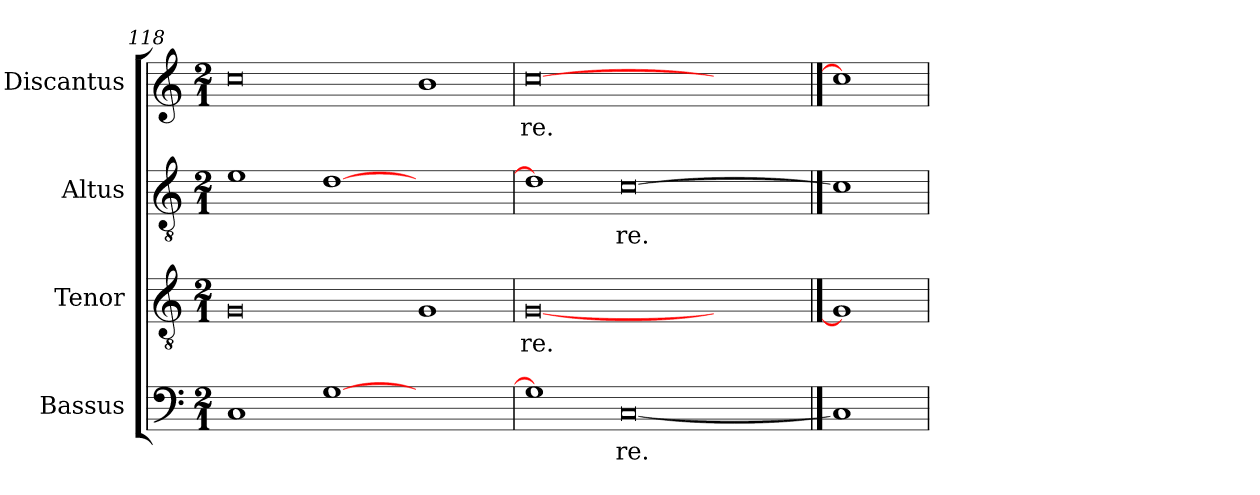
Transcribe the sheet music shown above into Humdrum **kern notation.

**kern	**text	**kern	**text	**kern	**text	**kern	**text
*part4	*part4	*part3	*part3	*part2	*part2	*part1	*part1
*staff4	*staff4	*staff3	*staff3	*staff2	*staff2	*staff1	*staff1
*I"Bassus	*	*I"Tenor	*	*I"Altus	*	*I"Discantus	*
*I'B	*	*I'T	*	*I'A	*	*I'D	*
*clefF4	*	*clefGv2	*	*clefGv2	*	*clefG2	*
*k[]	*	*k[]	*	*k[]	*	*k[]	*
*M2/1	*	*M2/1	*	*M2/1	*	*M2/1	*
=118	=118	=118	=118	=118	=118	=118	=118
1C	.	0G	.	1e	.	0cc	.
[1G	.	.	.	[1d	.	.	.
1ryy	.	1G	.	1ryy	.	1b	.
=119	=119	=119	=119	=119	=119	=119	=119
1G]	.	[0G	-re.	1d]	.	[0cc	-re.
[0C	-re.	.	.	[0c	-re.	.	.
.	.	1ryy	.	.	.	1ryy	.
==120	==120	==120	==120	==120	==120	==120	==120
1C]	.	1G]	.	1c]	.	1cc]	.
=	=	=	=	=	=	=	=
*-	*-	*-	*-	*-	*-	*-	*-
